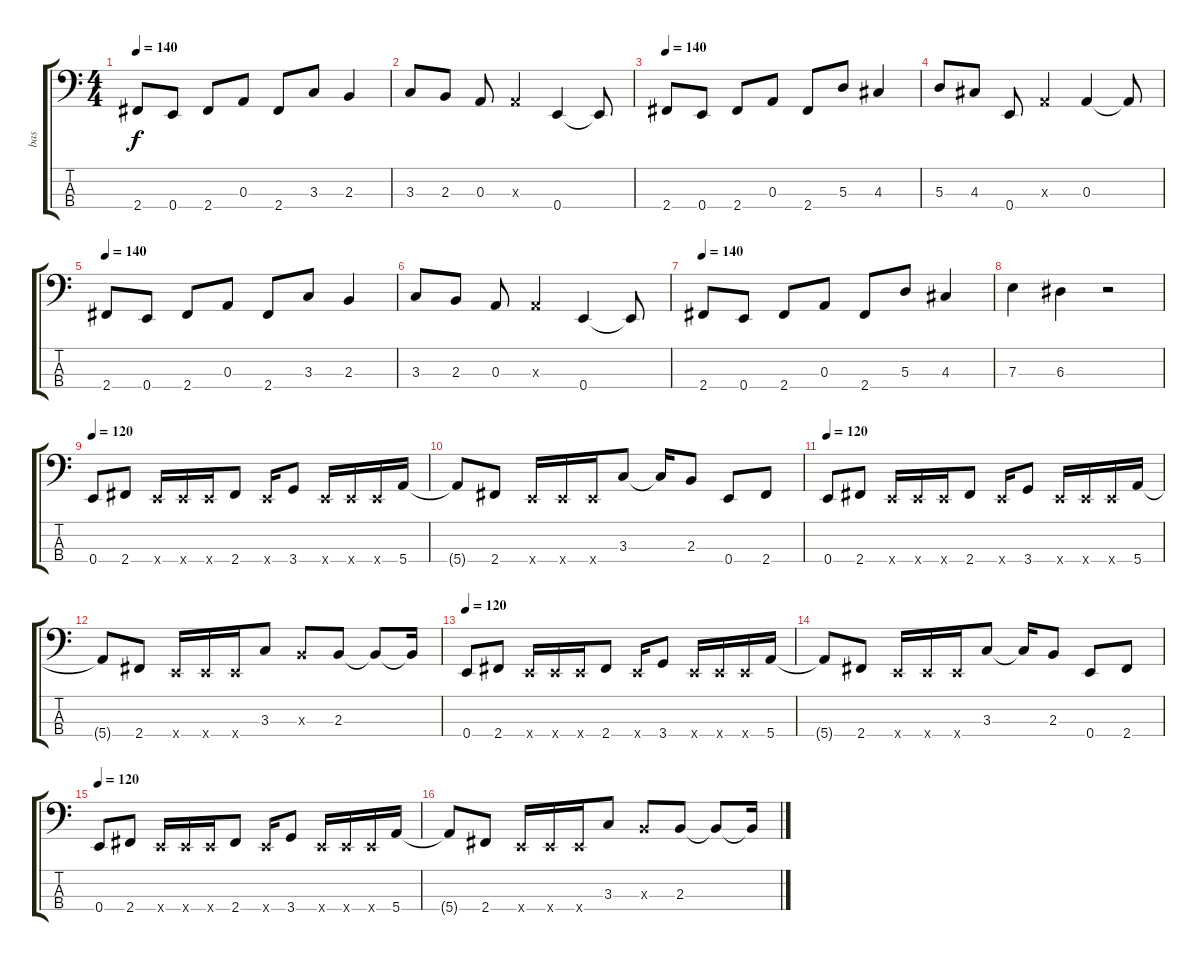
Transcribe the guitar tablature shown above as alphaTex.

\track ("bas" "bas") {instrument electricbassfinger}
\staff {score tabs}
\tuning (G2 D2 A1 E1) {hide}
\ts (4 4)
\tempo 140
\clef f4
\ks c
2.4.8{dy f} 0.4.8 2.4.8 0.3.8 2.4.8 3.3.8 2.3.4 |
3.3.8 2.3.8 0.3.8 0.3{x}.4 0.4.4 0.4{t}.8 |
\tempo 140
2.4.8 0.4.8 2.4.8 0.3.8 2.4.8 5.3.8 4.3.4 |
5.3.8 4.3.8 0.4.8 0.3{x}.4 0.3.4 0.3{t}.8 |
\tempo 140
2.4.8 0.4.8 2.4.8 0.3.8 2.4.8 3.3.8 2.3.4 |
3.3.8 2.3.8 0.3.8 0.3{x}.4 0.4.4 0.4{t}.8 |
\tempo 140
2.4.8 0.4.8 2.4.8 0.3.8 2.4.8 5.3.8 4.3.4 |
7.3.4 6.3.4 r.2 |
\tempo 120
0.4.8 2.4.8 0.4{x}.16 0.4{x}.16 0.4{x}.16 2.4.8 0.4{x}.16 3.4.8 0.4{x}.16 0.4{x}.16 0.4{x}.16 5.4.16 |
5.4{t}.8 2.4.8 0.4{x}.16 0.4{x}.16 0.4{x}.16 3.3.8 3.3{t}.16 2.3.8 0.4.8 2.4.8 |
\tempo 120
0.4.8 2.4.8 0.4{x}.16 0.4{x}.16 0.4{x}.16 2.4.8 0.4{x}.16 3.4.8 0.4{x}.16 0.4{x}.16 0.4{x}.16 5.4.16 |
5.4{t}.8 2.4.8 0.4{x}.16 0.4{x}.16 0.4{x}.16 3.3.8 2.3{x}.8 2.3.8 2.3{t}.8 2.3{t}.16 |
\tempo 120
0.4.8 2.4.8 0.4{x}.16 0.4{x}.16 0.4{x}.16 2.4.8 0.4{x}.16 3.4.8 0.4{x}.16 0.4{x}.16 0.4{x}.16 5.4.16 |
5.4{t}.8 2.4.8 0.4{x}.16 0.4{x}.16 0.4{x}.16 3.3.8 3.3{t}.16 2.3.8 0.4.8 2.4.8 |
\tempo 120
0.4.8 2.4.8 0.4{x}.16 0.4{x}.16 0.4{x}.16 2.4.8 0.4{x}.16 3.4.8 0.4{x}.16 0.4{x}.16 0.4{x}.16 5.4.16 |
5.4{t}.8 2.4.8 0.4{x}.16 0.4{x}.16 0.4{x}.16 3.3.8 2.3{x}.8 2.3.8 2.3{t}.8 2.3{t}.16
